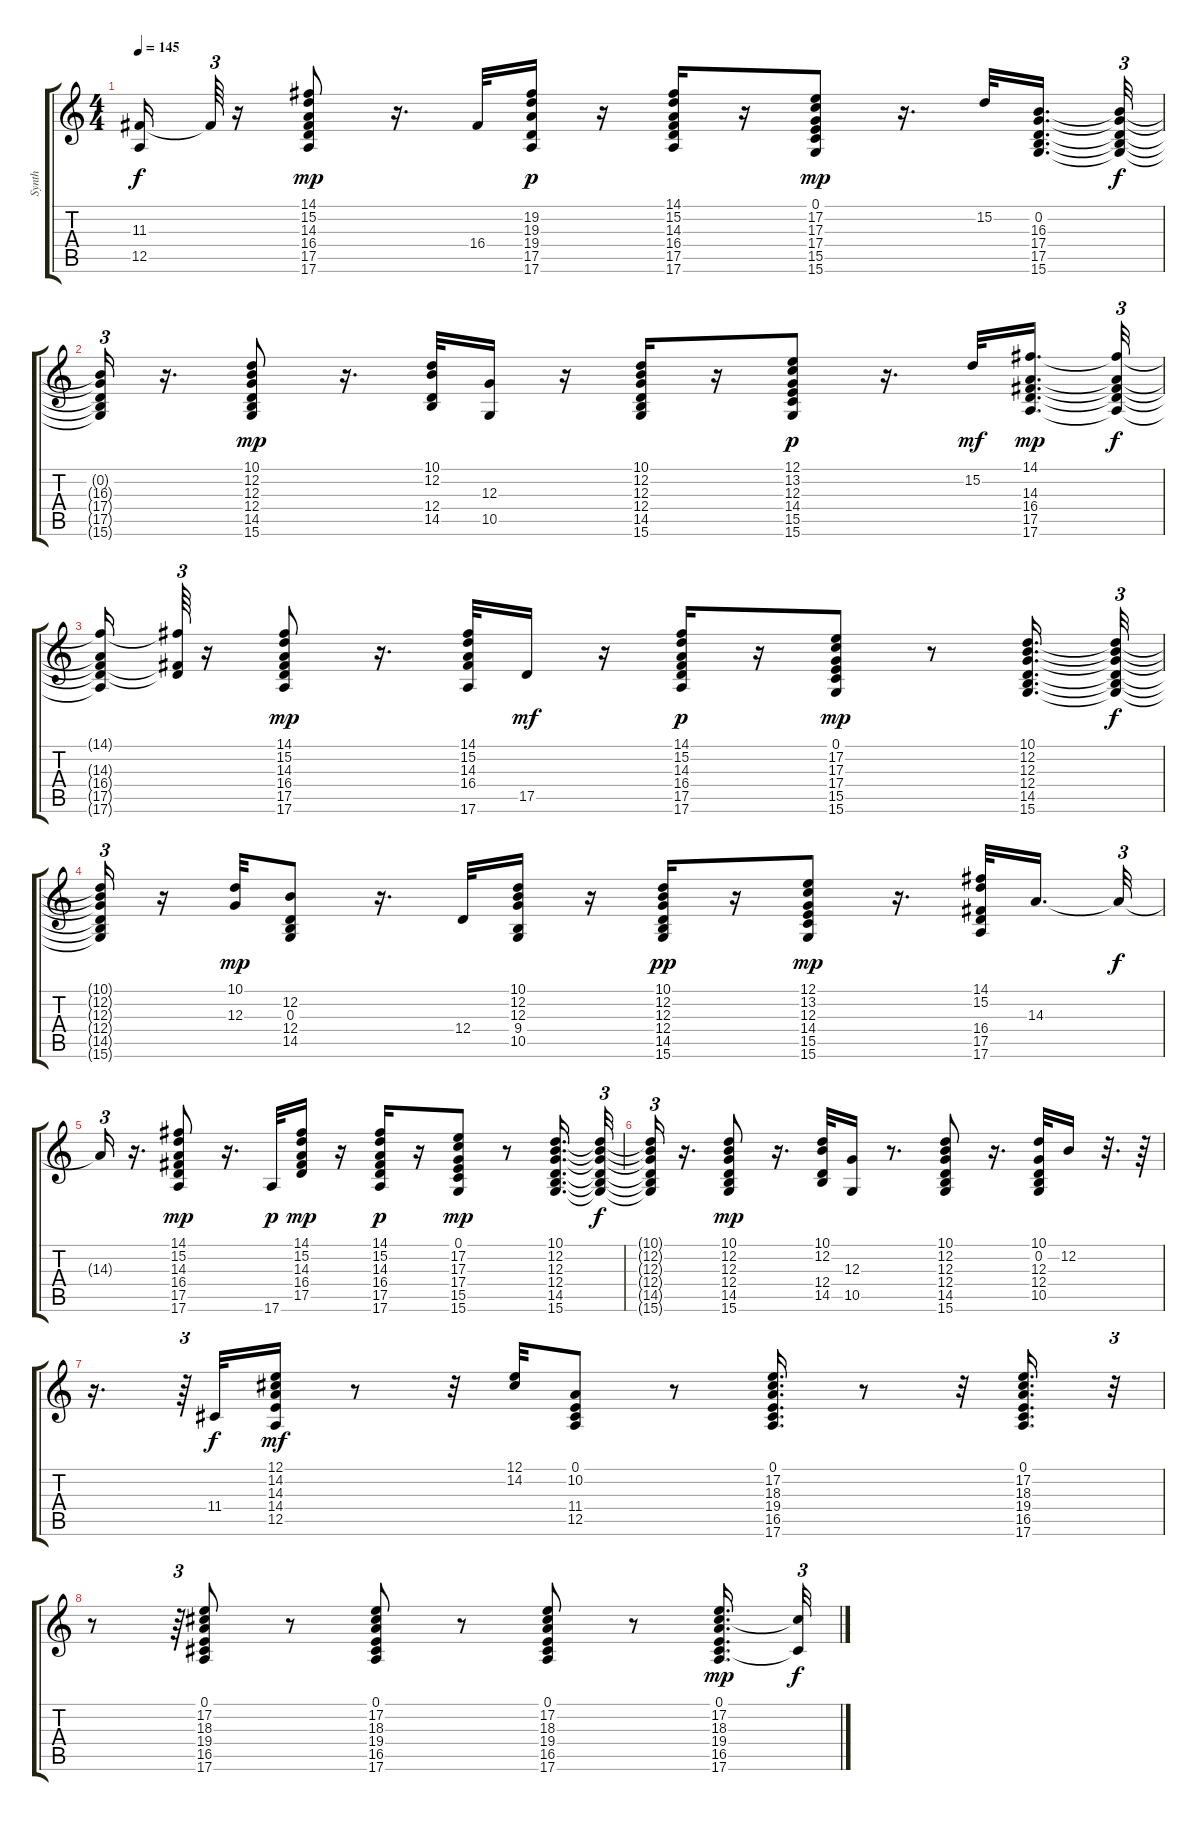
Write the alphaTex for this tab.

\track ("Synth" "Synth") {instrument lead2sawtooth}
\staff {score tabs}
\tuning (E4 B3 G3 D3 A2 E2) {hide}
\ts (4 4)
\tempo 145
\clef g2
\ks c
(11.3{t} 12.5{t}).16{dy f} 11.3{t}.64{tu (3 2)} r.16 (14.1 15.2 14.3 16.4 17.5 17.6).8{dy mp} r.16{d} 16.4.32 (19.2 19.3 19.4 17.5 17.6).16{dy p} r.16 (14.1 15.2 14.3 16.4 17.5 17.6).16 r.16 (0.1 17.2 17.3 17.4 15.5 15.6).8{dy mp} r.16{d} 15.2.32 (0.2 16.3 17.4 17.5 15.6).16{d beam splitsecondary} (0.2{t} 16.3{t} 17.4{t} 17.5{t} 15.6{t}).32{tu (3 2) dy f} |
(0.2{t} 16.3{t} 17.4{t} 17.5{t} 15.6{t}).16{tu (3 2)} r.16{d} (10.1 12.2 12.3 12.4 14.5 15.6).8{dy mp} r.16{d} (10.1 12.2 12.4 14.5).32 (12.3 10.5).16 r.16 (10.1 12.2 12.3 12.4 14.5 15.6).16 r.16 (12.1 13.2 12.3 14.4 15.5 15.6).8{dy p} r.16{d} 15.2.32{dy mf} (14.1 14.3 16.4 17.5 17.6).16{d dy mp beam splitsecondary} (14.1{t} 14.3{t} 16.4{t} 17.5{t} 17.6{t}).32{tu (3 2) dy f} |
(14.1{t} 14.3{t} 16.4{t} 17.5{t} 17.6{t}).16 (14.1{t} 16.4{t} 17.5{t}).64{tu (3 2)} r.16 (14.1 15.2 14.3 16.4 17.5 17.6).8{dy mp} r.16{d} (14.1 15.2 14.3 16.4 17.6).32 17.5.16{dy mf} r.16 (14.1 15.2 14.3 16.4 17.5 17.6).16{dy p} r.16 (0.1 17.2 17.3 17.4 15.5 15.6).8{dy mp} r.8 (10.1 12.2 12.3 12.4 14.5 15.6).16{d} (10.1{t} 12.2{t} 12.3{t} 12.4{t} 14.5{t} 15.6{t}).32{tu (3 2) dy f} |
(10.1{t} 12.2{t} 12.3{t} 12.4{t} 14.5{t} 15.6{t}).16{tu (3 2)} r.16 (10.1 12.3).32{dy mp} (12.2 0.3 12.4 14.5).8 r.16{d} 12.4.32 (10.1 12.2 12.3 9.4 10.5).16 r.16 (10.1 12.2 12.3 12.4 14.5 15.6).16{dy pp} r.16 (12.1 13.2 12.3 14.4 15.5 15.6).8{dy mp} r.16{d} (14.1 15.2 16.4 17.5 17.6).32 14.3.16{d beam splitsecondary} 14.3{t}.32{tu (3 2) dy f} |
14.3{t}.16{tu (3 2)} r.16{d} (14.1 15.2 14.3 16.4 17.5 17.6).8{dy mp} r.16{d} 17.6.32{dy p} (14.1 15.2 14.3 16.4 17.5).16{dy mp} r.16 (14.1 15.2 14.3 16.4 17.5 17.6).16{dy p} r.16 (0.1 17.2 17.3 17.4 15.5 15.6).8{dy mp} r.8 (10.1 12.2 12.3 12.4 14.5 15.6).16{d} (10.1{t} 12.2{t} 12.3{t} 12.4{t} 14.5{t} 15.6{t}).32{tu (3 2) dy f} |
(10.1{t} 12.2{t} 12.3{t} 12.4{t} 14.5{t} 15.6{t}).16{tu (3 2)} r.16{d} (10.1 12.2 12.3 12.4 14.5 15.6).8{dy mp} r.16{d} (10.1 12.2 12.4 14.5).32 (12.3 10.5).16 r.8{d} (10.1 12.2 12.3 12.4 14.5 15.6).8 r.16{d} (10.1 0.2 12.3 12.4 10.5).32 12.2.16 r.32{d} r.64 |
r.16{d} r.64{tu (3 2)} 11.4.32{dy f} (12.1 14.2 14.3 14.4 12.5).16{dy mf} r.8 r.32 (12.1 14.2).32 (0.1 10.2 11.4 12.5).8 r.8 (0.1 17.2 18.3 19.4 16.5 17.6).16{d} r.8 r.32 (0.1 17.2 18.3 19.4 16.5 17.6).16{d} r.32{tu (3 2)} |
r.8 r.64{tu (3 2)} (0.1 17.2 18.3 19.4 16.5 17.6).8 r.8 (0.1 17.2 18.3 19.4 16.5 17.6).8 r.8 (0.1 17.2 18.3 19.4 16.5 17.6).8 r.8 (0.1 17.2 18.3 19.4 16.5 17.6).16{d dy mp} (18.3{t} 16.5{t}).32{tu (3 2) dy f}
